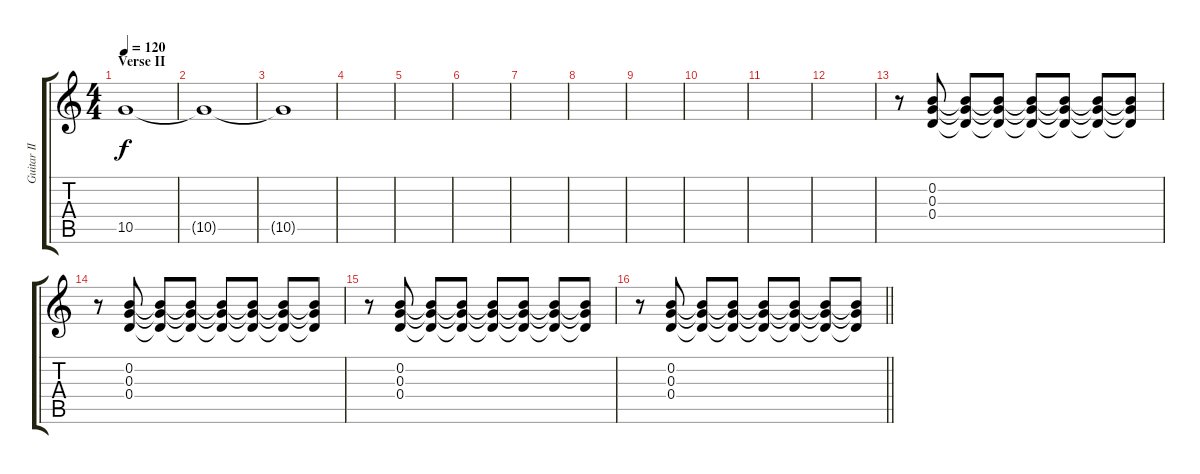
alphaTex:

\track ("Guitar II" "Guitar II") {instrument electricguitarclean}
\staff {score tabs}
\tuning (E4 B3 G3 D3 A2 D2) {hide}
\ts (4 4)
\section ("" "Verse II")
\tempo 120
\clef g2
\ks c
10.5{t}.1{dy f} |
10.5{t}.1 |
10.5{t}.1 |
|
|
|
|
|
|
|
|
|
r.8{volume 7 balance 14 instrument electricguitarclean} (0.2 0.3 0.4).8 (0.2{t} 0.3{t} 0.4{t}).8{balance 2} (0.2{t} 0.3{t} 0.4{t}).8 (0.2{t} 0.3{t} 0.4{t}).8{balance 14} (0.2{t} 0.3{t} 0.4{t}).8 (0.2{t} 0.3{t} 0.4{t}).8{balance 2} (0.2{t} 0.3{t} 0.4{t}).8 |
r.8{volume 8 balance 14 instrument electricguitarclean} (0.2 0.3 0.4).8 (0.2{t} 0.3{t} 0.4{t}).8{balance 2} (0.2{t} 0.3{t} 0.4{t}).8 (0.2{t} 0.3{t} 0.4{t}).8{balance 14} (0.2{t} 0.3{t} 0.4{t}).8 (0.2{t} 0.3{t} 0.4{t}).8{balance 2} (0.2{t} 0.3{t} 0.4{t}).8 |
r.8{volume 8 balance 14 instrument electricguitarclean} (0.2 0.3 0.4).8 (0.2{t} 0.3{t} 0.4{t}).8{balance 2} (0.2{t} 0.3{t} 0.4{t}).8 (0.2{t} 0.3{t} 0.4{t}).8{balance 14} (0.2{t} 0.3{t} 0.4{t}).8 (0.2{t} 0.3{t} 0.4{t}).8{balance 2} (0.2{t} 0.3{t} 0.4{t}).8 |
\barLineRight lightlight
r.8{volume 8 balance 14 instrument electricguitarclean} (0.2 0.3 0.4).8 (0.2{t} 0.3{t} 0.4{t}).8{balance 2} (0.2{t} 0.3{t} 0.4{t}).8 (0.2{t} 0.3{t} 0.4{t}).8{balance 14} (0.2{t} 0.3{t} 0.4{t}).8 (0.2{t} 0.3{t} 0.4{t}).8{balance 2} (0.2{t} 0.3{t} 0.4{t}).8
